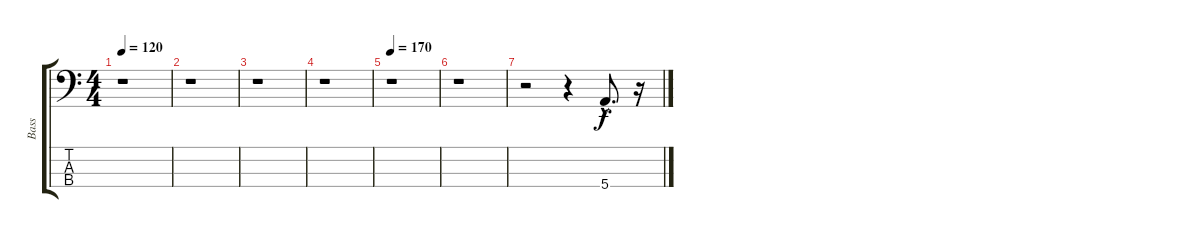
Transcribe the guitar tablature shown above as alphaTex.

\track ("Bass" "Bass") {instrument electricbassfinger}
\staff {score tabs}
\tuning (G2 D2 A1 E1) {hide}
\ts (4 4)
\tempo 120
\clef f4
\ks c
r.1{dy f} |
r.1 |
r.1 |
r.1 |
\tempo 170
r.1 |
r.1 |
r.2 r.4 5.4{hac}.8{d} r.16
